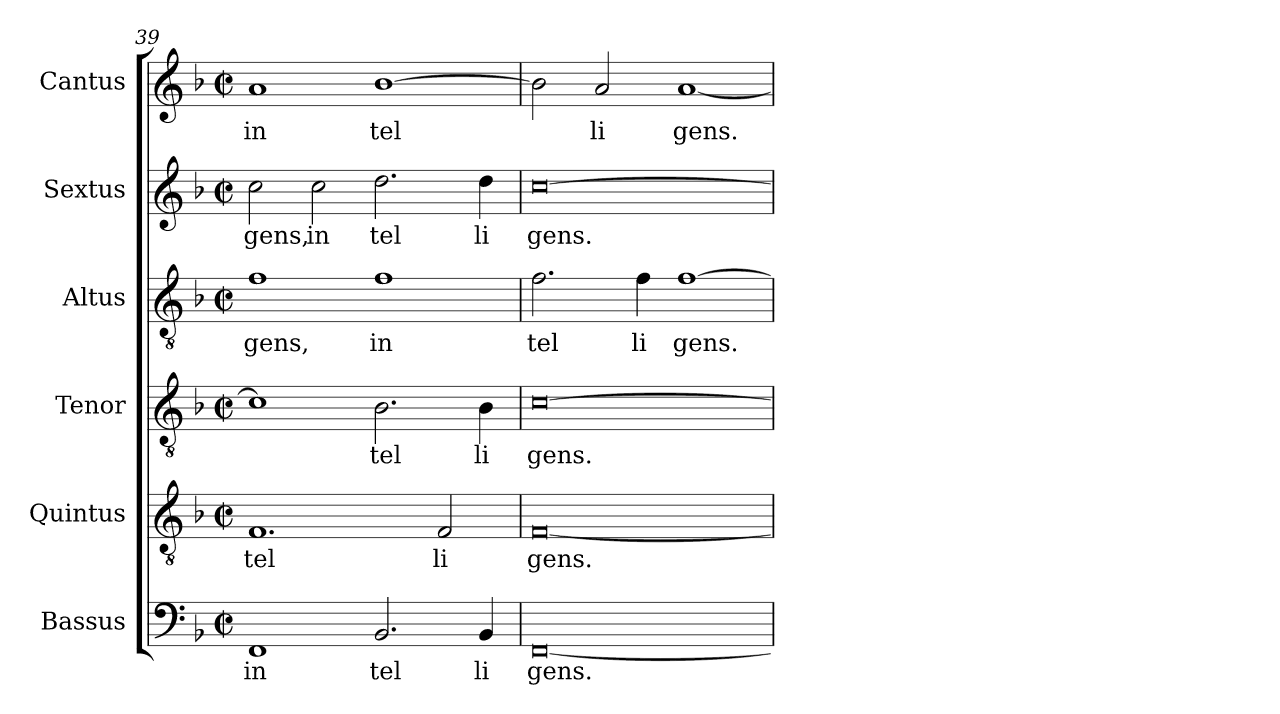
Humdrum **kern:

**kern	**text	**kern	**text	**kern	**text	**kern	**text	**kern	**text	**kern	**text
*part6	*part6	*part5	*part5	*part4	*part4	*part3	*part3	*part2	*part2	*part1	*part1
*staff6	*staff6	*staff5	*staff5	*staff4	*staff4	*staff3	*staff3	*staff2	*staff2	*staff1	*staff1
*I"Bassus	*	*I"Quintus	*	*I"Tenor	*	*I"Altus	*	*I"Sextus	*	*I"Cantus	*
*clefF4	*	*clefGv2	*	*clefGv2	*	*clefGv2	*	*clefG2	*	*clefG2	*
*k[b-]	*	*k[b-]	*	*k[b-]	*	*k[b-]	*	*k[b-]	*	*k[b-]	*
*F:	*	*F:	*	*F:	*	*F:	*	*F:	*	*F:	*
*M2/2	*	*M2/2	*	*M2/2	*	*M2/2	*	*M2/2	*	*M2/2	*
*met(c|)	*	*met(c|)	*	*met(c|)	*	*met(c|)	*	*met(c|)	*	*met(c|)	*
=39	=39	=39	=39	=39	=39	=39	=39	=39	=39	=39	=39
!	!LO:LY:b:cj	!	!LO:LY:b:cj	!	!	!	!LO:LY:b:cj	!	!LO:LY:b:cj	!	!LO:LY:b:cj
1FF	in	1.F	tel	1c]	.	1f	gens,	2cc\	gens,	1a	in
!	!	!	!	!	!	!	!	!	!LO:LY:b:cj	!	!
.	.	.	.	.	.	.	.	2cc\	in	.	.
!	!LO:LY:b:cj	!	!	!	!LO:LY:b:cj	!	!LO:LY:b:cj	!	!LO:LY:b:cj	!	!LO:LY:b:cj
2.BB-/	tel	.	.	2.B-\	tel	1f	in	2.dd\	tel	[>1b-	tel
!	!	!	!LO:LY:b:cj	!	!	!	!	!	!	!	!
.	.	2F/	li	.	.	.	.	.	.	.	.
!	!LO:LY:b:cj	!	!	!	!LO:LY:b:cj	!	!	!	!LO:LY:b:cj	!	!
4BB-/	li	.	.	4B-\	li	.	.	4dd\	li	.	.
=40	=40	=40	=40	=40	=40	=40	=40	=40	=40	=40	=40
!	!LO:LY:b	!	!LO:LY:b	!	!LO:LY:b	!	!LO:LY:b:cj	!	!LO:LY:b	!	!
[<0FF	gens.	[<0F	gens.	[>0c	gens.	2.f\	tel	[>0cc	gens.	2b-\]	.
!	!	!	!	!	!	!	!	!	!	!	!LO:LY:b:cj
.	.	.	.	.	.	.	.	.	.	2a/	li
!	!	!	!	!	!	!	!LO:LY:b:cj	!	!	!	!
.	.	.	.	.	.	4f\	li	.	.	.	.
!	!	!	!	!	!	!	!LO:LY:b	!	!	!	!LO:LY:b
.	.	.	.	.	.	[>1f	gens.	.	.	[<1a	gens.
=	=	=	=	=	=	=	=	=	=	=	=
*-	*-	*-	*-	*-	*-	*-	*-	*-	*-	*-	*-
